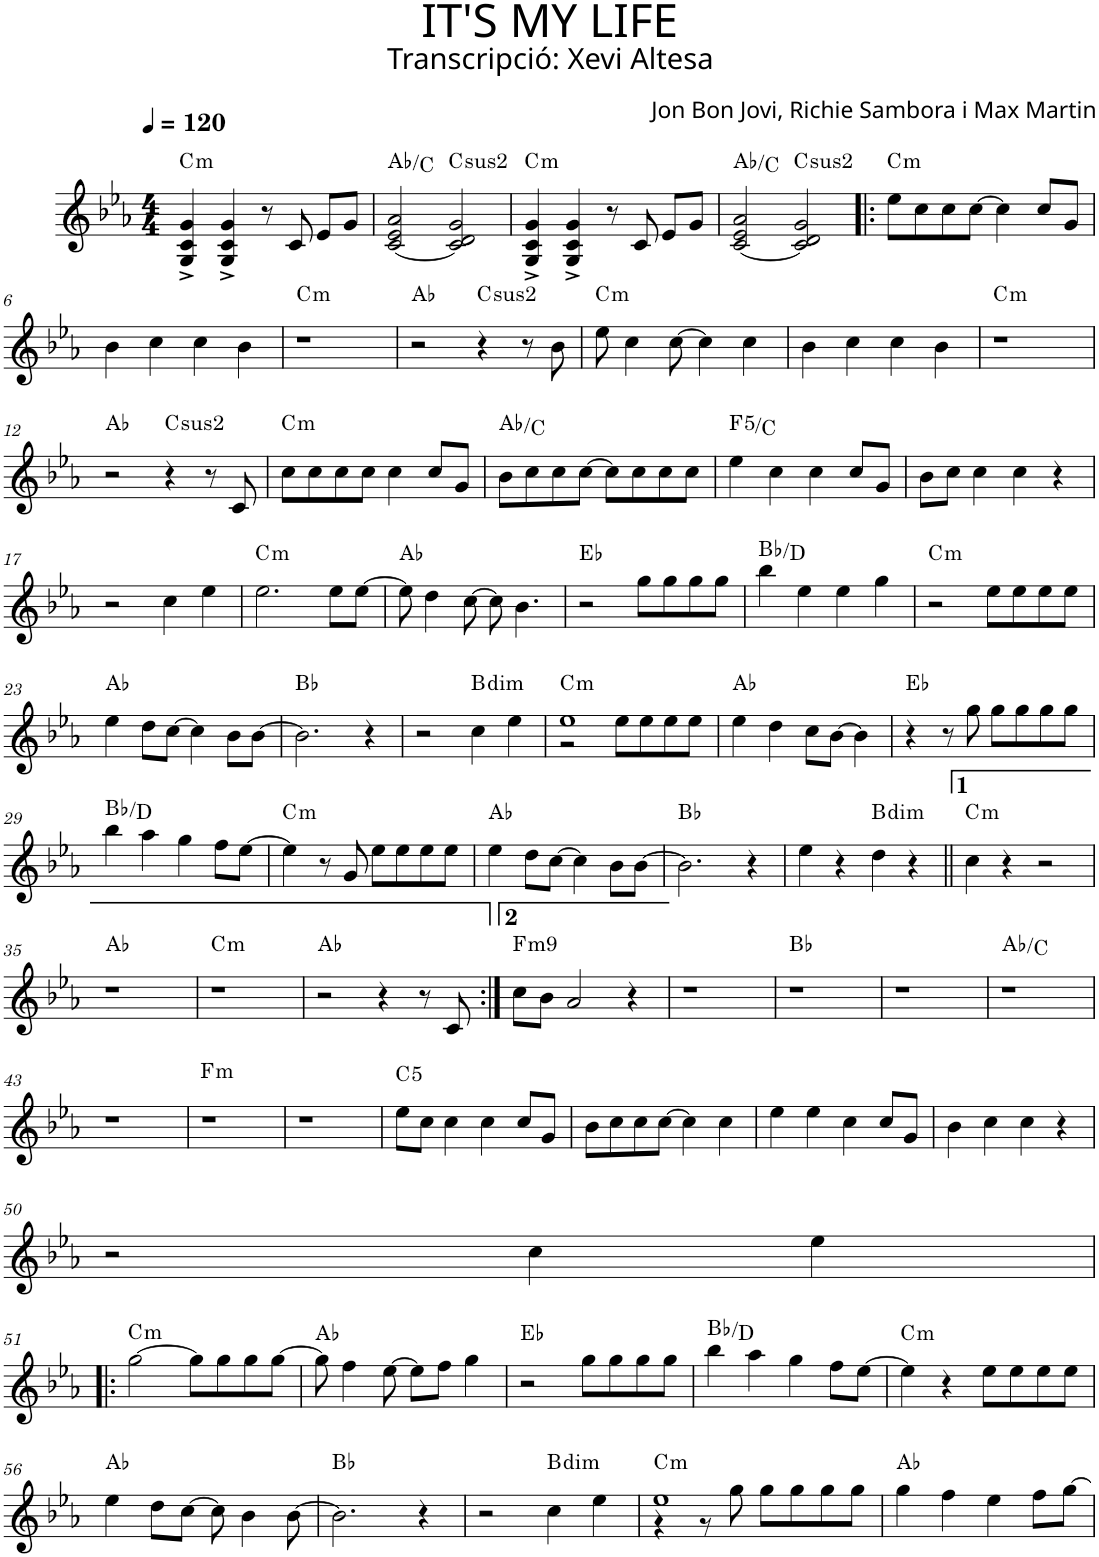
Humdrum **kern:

**kern	**harte
*part1	*part1
*staff1	*
*I"P1	*
*clefG2	*
*k[b-e-a-]	*
*c:	*
*M4/4	*
*MM120	*
=1	=1
!	!LO:H:kt=m
4G/^ 4c/^ 4g/^	C:min
4G/^ 4c/^ 4g/^	.
8r	.
8c/	.
8e-/L	.
8g/J	.
=2	=2
[<2c/ 2e-/ 2a-/	Ab:maj/3
!	!LO:H:kt=2
2c/] 2d/ 2g/	C:(1,2,5)
=3	=3
!	!LO:H:kt=m
4G/^ 4c/^ 4g/^	C:min
4G/^ 4c/^ 4g/^	.
8r	.
8c/	.
8e-/L	.
8g/J	.
=4	=4
[<2c/ 2e-/ 2a-/	Ab:maj/3
!	!LO:H:kt=2
2c/] 2d/ 2g/	C:(1,2,5)
=5!|:	=5!|:
!	!LO:H:kt=m
8ee-\L	C:min
8cc\	.
8cc\	.
[>8cc\J	.
4cc\]	.
8cc/L	.
8g/J	.
!!LO:LB:g=z
=6	=6
4b-\	.
4cc\	.
4cc\	.
4b-\	.
=7	=7
!	!LO:H:kt=m
1r	C:min
=8	=8
2r	Ab:maj
!	!LO:H:kt=2
4r	C:(1,2,5)
8r	.
8b-\	.
=9	=9
!	!LO:H:kt=m
8ee-\	C:min
4cc\	.
[>8cc\	.
4cc\]	.
4cc\	.
=10	=10
4b-\	.
4cc\	.
4cc\	.
4b-\	.
=11	=11
!	!LO:H:kt=m
1r	C:min
!!LO:LB:g=z
=12	=12
2r	Ab:maj
!	!LO:H:kt=2
4r	C:(1,2,5)
8r	.
8c/	.
=13	=13
!	!LO:H:kt=m
8cc\L	C:min
8cc\	.
8cc\	.
8cc\J	.
4cc\	.
8cc/L	.
8g/J	.
=14	=14
8b-\L	Ab:maj/3
8cc\	.
8cc\	.
[>8cc\J	.
8cc\L]	.
8cc\	.
8cc\	.
8cc\J	.
=15	=15
!	!LO:H:kt=5
4ee-\	F:(1,5)/5
4cc\	.
4cc\	.
8cc/L	.
8g/J	.
=16	=16
8b-\L	.
8cc\J	.
4cc\	.
4cc\	.
4r	.
!!LO:LB:g=z
=17	=17
2r	.
4cc\	.
4ee-\	.
=18	=18
!	!LO:H:kt=m
2.ee-\	C:min
8ee-\L	.
[>8ee-\J	.
=19	=19
8ee-\]	Ab:maj
4dd\	.
[>8cc\	.
8cc\]	.
4.b-\	.
=20	=20
2r	Eb:maj
8gg\L	.
8gg\	.
8gg\	.
8gg\J	.
=21	=21
4bb-\	Bb:maj/3
4ee-\	.
4ee-\	.
4gg\	.
=22	=22
!	!LO:H:kt=m
2r	C:min
8ee-\L	.
8ee-\	.
8ee-\	.
8ee-\J	.
!!LO:LB:g=z
=23	=23
4ee-\	Ab:maj
8dd\L	.
[>8cc\J	.
4cc\]	.
8b-\L	.
[>8b-\J	.
=24	=24
2.b-\]	Bb:maj
4r	.
=25	=25
2r	.
!	!LO:H:kt=dim
4cc\	B:dim
4ee-\	.
=26	=26
*^	*
!	!	!LO:H:kt=m
1ee-	2r	C:min
.	8ee-\L	.
.	8ee-\	.
.	8ee-\	.
.	8ee-\J	.
*v	*v	*
=27	=27
4ee-\	Ab:maj
4dd\	.
8cc\L	.
[>8b-\J	.
4b-\]	.
=28	=28
4r	Eb:maj
8r	.
8gg\	.
8gg\L	.
8gg\	.
8gg\	.
8gg\J	.
!!LO:LB:g=z
=29	=29
4bb-\	Bb:maj/3
4aa-\	.
4gg\	.
8ff\L	.
[>8ee-\J	.
=30	=30
!	!LO:H:kt=m
4ee-\]	C:min
8r	.
8g/	.
8ee-\L	.
8ee-\	.
8ee-\	.
8ee-\J	.
=31	=31
4ee-\	Ab:maj
8dd\L	.
[>8cc\J	.
4cc\]	.
8b-\L	.
[>8b-\J	.
=32	=32
2.b-\]	Bb:maj
4r	.
=33	=33
4ee-\	.
4r	.
!	!LO:H:kt=dim
4dd\	B:dim
4r	.
=34||	=34||
!	!LO:H:kt=m
4cc\	C:min
4r	.
2r	.
!!LO:LB:g=z
=35	=35
1r	Ab:maj
=36	=36
!	!LO:H:kt=m
1r	C:min
=37	=37
2r	Ab:maj
4r	.
8r	.
8c/	.
=38:|!	=38:|!
!	!LO:H:kt=m9
8cc\L	F:min9
8b-\J	.
2a-/	.
4r	.
=39	=39
1r	.
=40	=40
1r	Bb:maj
=41	=41
1r	.
=42	=42
1r	Ab:maj/3
!!LO:LB:g=z
=43	=43
1r	.
=44	=44
!	!LO:H:kt=m
1r	F:min
=45	=45
1r	.
=46	=46
!	!LO:H:kt=5
8ee-\L	C:(1,5)
8cc\J	.
4cc\	.
4cc\	.
8cc/L	.
8g/J	.
=47	=47
8b-\L	.
8cc\	.
8cc\	.
[>8cc\J	.
4cc\]	.
4cc\	.
=48	=48
4ee-\	.
4ee-\	.
4cc\	.
8cc/L	.
8g/J	.
=49	=49
4b-\	.
4cc\	.
4cc\	.
4r	.
!!LO:LB:g=z
=50	=50
2r	.
4cc\	.
4ee-\	.
!!LO:LB:g=z
=51!|:	=51!|:
!	!LO:H:kt=m
[>2gg\	C:min
8gg\L]	.
8gg\	.
8gg\	.
[>8gg\J	.
=52	=52
8gg\]	Ab:maj
4ff\	.
[>8ee-\	.
8ee-\L]	.
8ff\J	.
4gg\	.
=53	=53
2r	Eb:maj
8gg\L	.
8gg\	.
8gg\	.
8gg\J	.
=54	=54
4bb-\	Bb:maj/3
4aa-\	.
4gg\	.
8ff\L	.
[>8ee-\J	.
=55	=55
!	!LO:H:kt=m
4ee-\]	C:min
4r	.
8ee-\L	.
8ee-\	.
8ee-\	.
8ee-\J	.
!!LO:LB:g=z
=56	=56
4ee-\	Ab:maj
8dd\L	.
[>8cc\J	.
8cc\]	.
4b-\	.
[>8b-\	.
=57	=57
2.b-\]	Bb:maj
4r	.
=58	=58
2r	.
!	!LO:H:kt=dim
4cc\	B:dim
4ee-\	.
=59	=59
*^	*
!	!	!LO:H:kt=m
1ee-	4r	C:min
.	8r	.
.	8gg\	.
.	8gg\L	.
.	8gg\	.
.	8gg\	.
.	8gg\J	.
*v	*v	*
=60	=60
4gg\	Ab:maj
4ff\	.
4ee-\	.
8ff\L	.
[>8gg\J	.
=	=
*-	*-
